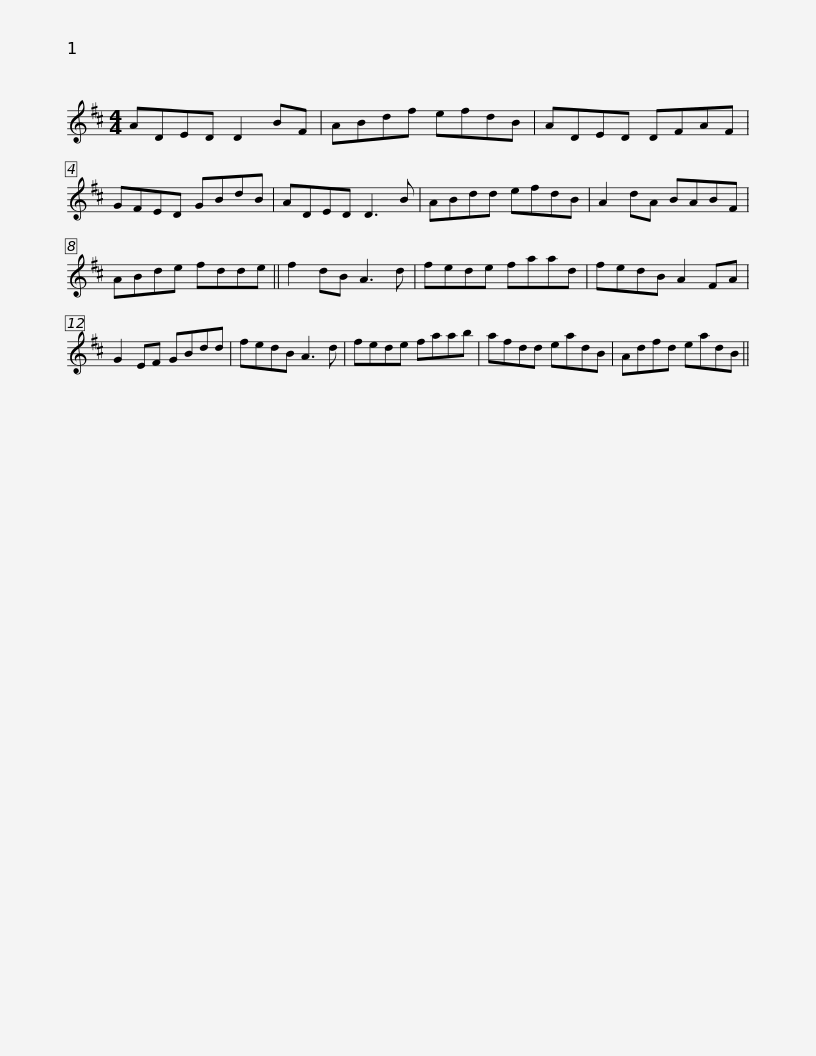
X:1
L:1/8
M:4/4
I:linebreak $
K:D
V:1 treble
V:1
 ADED D2 BF | ABdf efdB | ADED DFAF | GFED GBdB | ADED D3 B |$ %5
 ABdd efdB | A2 dA BABF | ABde fdde || f2 dB A3 d | fede faad | %10
 fedB A2 FA |$ G2 EF GBdd | fedB A3 d | fede faab | afdd eadB | %15
 Adfd eadB || %16
